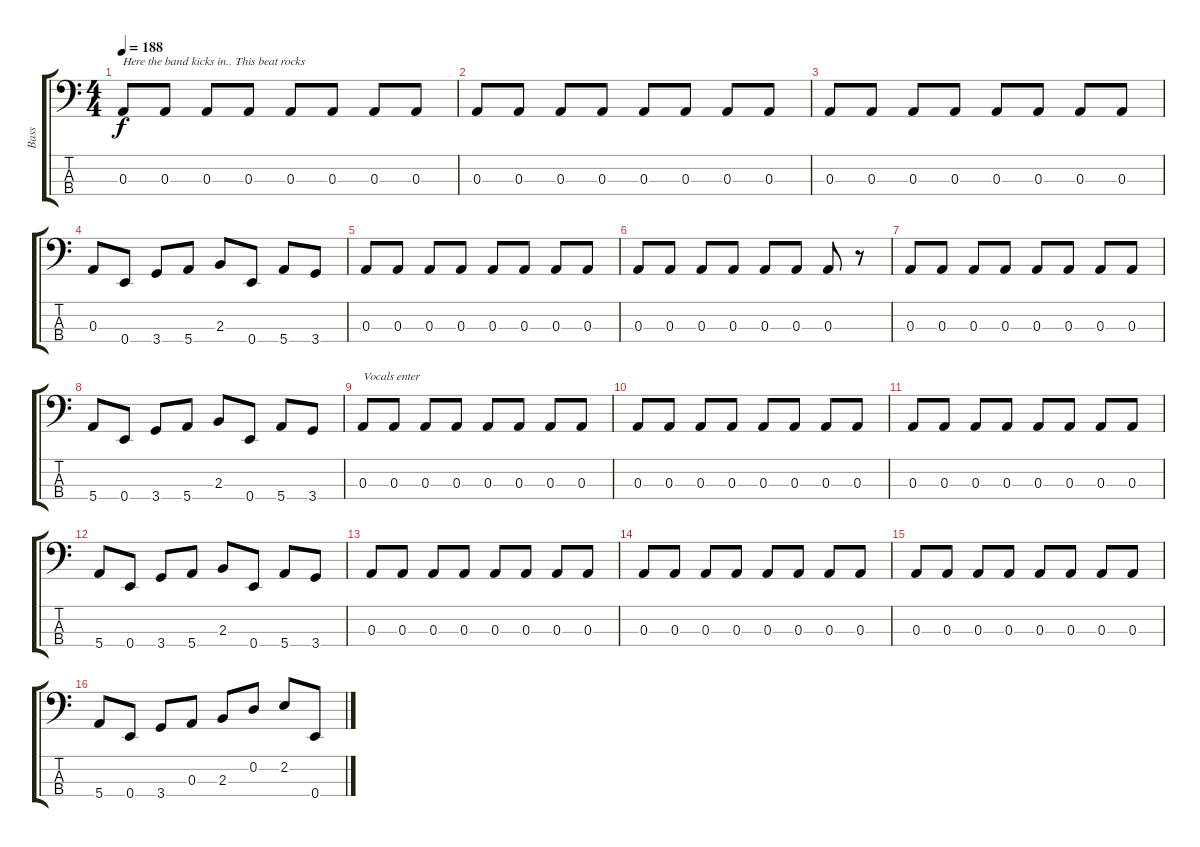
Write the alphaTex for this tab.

\track ("Bass" "Bass") {instrument electricbassfinger}
\staff {score tabs}
\tuning (G2 D2 A1 E1) {hide}
\ts (4 4)
\tempo 188
\clef f4
\ks c
0.3.8{txt "Here the band kicks in.. This beat rocks" dy f} 0.3.8 0.3.8 0.3.8 0.3.8 0.3.8 0.3.8 0.3.8 |
0.3.8 0.3.8 0.3.8 0.3.8 0.3.8 0.3.8 0.3.8 0.3.8 |
0.3.8 0.3.8 0.3.8 0.3.8 0.3.8 0.3.8 0.3.8 0.3.8 |
0.3.8 0.4.8 3.4.8 5.4.8 2.3.8 0.4.8 5.4.8 3.4.8 |
0.3.8 0.3.8 0.3.8 0.3.8 0.3.8 0.3.8 0.3.8 0.3.8 |
0.3.8 0.3.8 0.3.8 0.3.8 0.3.8 0.3.8 0.3.8 r.8 |
0.3.8 0.3.8 0.3.8 0.3.8 0.3.8 0.3.8 0.3.8 0.3.8 |
5.4.8 0.4.8 3.4.8 5.4.8 2.3.8 0.4.8 5.4.8 3.4.8 |
0.3.8{txt "Vocals enter"} 0.3.8 0.3.8 0.3.8 0.3.8 0.3.8 0.3.8 0.3.8 |
0.3.8 0.3.8 0.3.8 0.3.8 0.3.8 0.3.8 0.3.8 0.3.8 |
0.3.8 0.3.8 0.3.8 0.3.8 0.3.8 0.3.8 0.3.8 0.3.8 |
5.4.8 0.4.8 3.4.8 5.4.8 2.3.8 0.4.8 5.4.8 3.4.8 |
0.3.8 0.3.8 0.3.8 0.3.8 0.3.8 0.3.8 0.3.8 0.3.8 |
0.3.8 0.3.8 0.3.8 0.3.8 0.3.8 0.3.8 0.3.8 0.3.8 |
0.3.8 0.3.8 0.3.8 0.3.8 0.3.8 0.3.8 0.3.8 0.3.8 |
5.4.8 0.4.8 3.4.8 0.3.8 2.3.8 0.2.8 2.2.8 0.4.8
